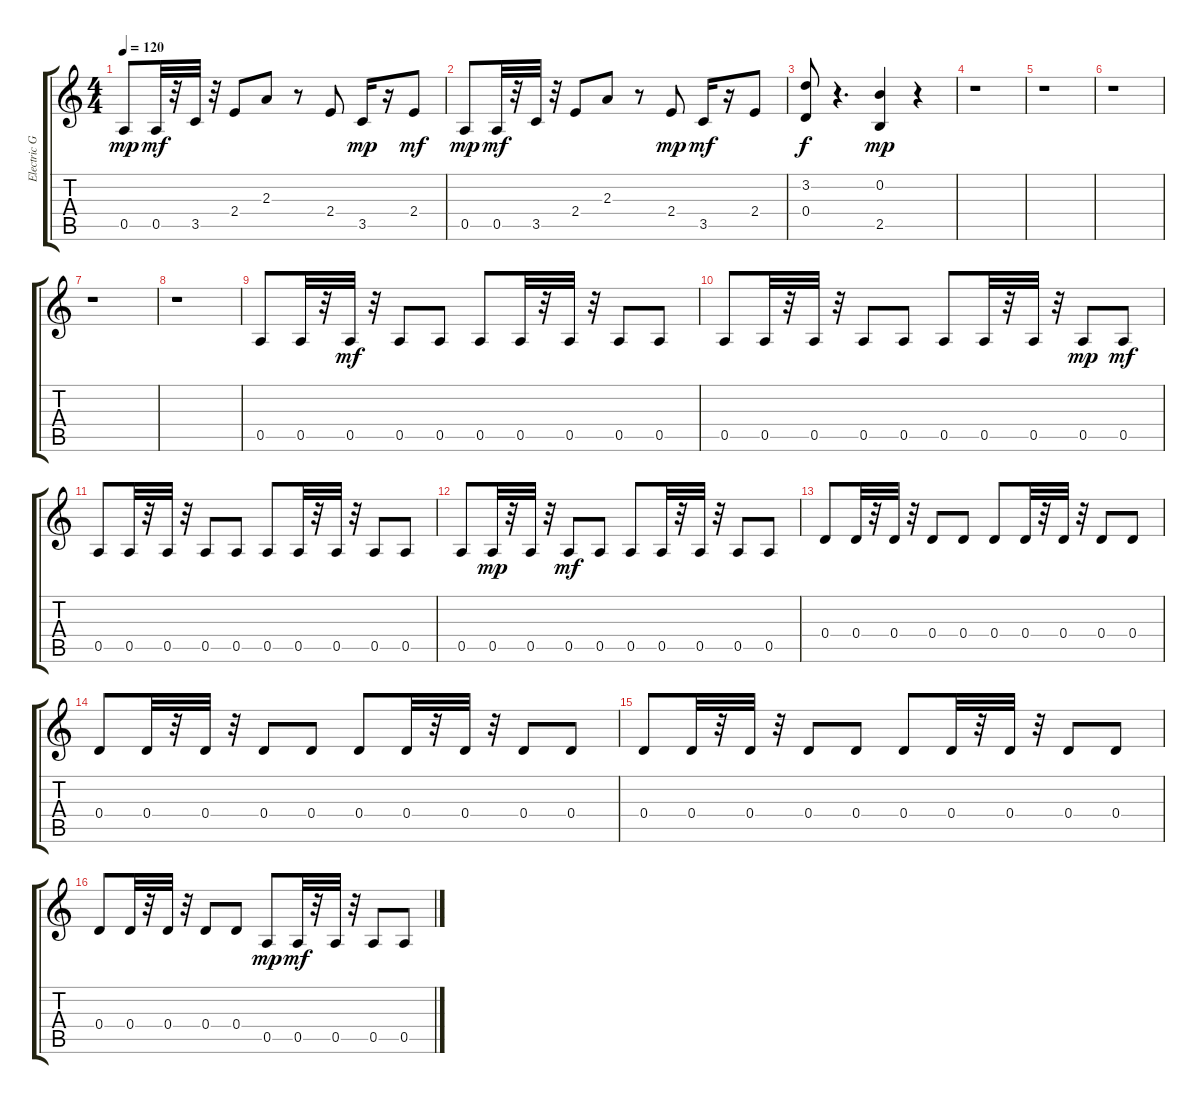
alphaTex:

\track ("Electric Guitar" "Electric G") {instrument electricguitarclean}
\staff {score tabs}
\tuning (E4 B3 G3 D3 A2 E2) {hide}
\ts (4 4)
\tempo 120
\clef g2
\ks c
0.5.8{dy mp} 0.5.32{dy mf} r.32 3.5.32 r.32 2.4.8 2.3.8 r.8 2.4.8 3.5.16{dy mp} r.16 2.4.8{dy mf} |
0.5.8{dy mp} 0.5.32{dy mf} r.32 3.5.32 r.32 2.4.8 2.3.8 r.8 2.4.8{dy mp} 3.5.16{dy mf} r.16 2.4.8 |
(3.2 0.4).8{dy f} r.4{d} (0.2 2.5).4{dy mp} r.4 |
r.1 |
r.1 |
r.1 |
r.1 |
r.1 |
0.5.8 0.5.32 r.32 0.5.32{dy mf} r.32 0.5.8 0.5.8 0.5.8 0.5.32 r.32 0.5.32 r.32 0.5.8 0.5.8 |
0.5.8 0.5.32 r.32 0.5.32 r.32 0.5.8 0.5.8 0.5.8 0.5.32 r.32 0.5.32 r.32 0.5.8{dy mp} 0.5.8{dy mf} |
0.5.8 0.5.32 r.32 0.5.32 r.32 0.5.8 0.5.8 0.5.8 0.5.32 r.32 0.5.32 r.32 0.5.8 0.5.8 |
0.5.8 0.5.32{dy mp} r.32 0.5.32 r.32 0.5.8{dy mf} 0.5.8 0.5.8 0.5.32 r.32 0.5.32 r.32 0.5.8 0.5.8 |
0.4.8 0.4.32 r.32 0.4.32 r.32 0.4.8 0.4.8 0.4.8 0.4.32 r.32 0.4.32 r.32 0.4.8 0.4.8 |
0.4.8 0.4.32 r.32 0.4.32 r.32 0.4.8 0.4.8 0.4.8 0.4.32 r.32 0.4.32 r.32 0.4.8 0.4.8 |
0.4.8 0.4.32 r.32 0.4.32 r.32 0.4.8 0.4.8 0.4.8 0.4.32 r.32 0.4.32 r.32 0.4.8 0.4.8 |
0.4.8 0.4.32 r.32 0.4.32 r.32 0.4.8 0.4.8 0.5.8{dy mp} 0.5.32{dy mf} r.32 0.5.32 r.32 0.5.8 0.5.8
